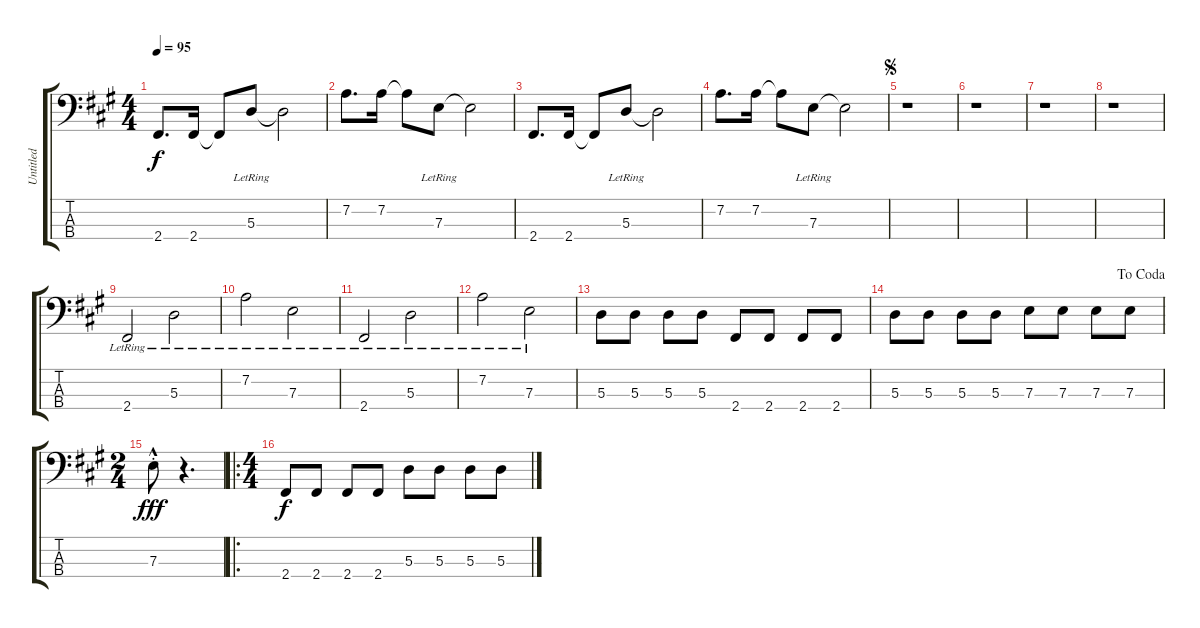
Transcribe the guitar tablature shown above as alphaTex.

\track ("Untitled" "Untitled") {instrument electricbasspick}
\staff {score tabs}
\tuning (G2 D2 A1 E1) {hide}
\ts (4 4)
\tempo 95
\clef f4
\ks a
2.4.8{d dy f instrument electricbasspick} 2.4.16 2.4{t}.8 5.3{lr}.8 5.3{t}.2 |
7.2.8{d} 7.2.16 7.2{t}.8 7.3{lr}.8 7.3{t}.2 |
2.4.8{d} 2.4.16 2.4{t}.8 5.3{lr}.8 5.3{t}.2 |
7.2.8{d} 7.2.16 7.2{t}.8 7.3{lr}.8 7.3{t}.2 |
\jump segno
r.1 |
r.1 |
r.1 |
r.1 |
2.4{lr}.2 5.3{lr}.2 |
7.2{lr}.2 7.3{lr}.2 |
2.4{lr}.2 5.3{lr}.2 |
7.2{lr}.2 7.3{lr}.2 |
5.3.8 5.3.8 5.3.8 5.3.8 2.4.8 2.4.8 2.4.8 2.4.8 |
\jump dacoda
5.3.8 5.3.8 5.3.8 5.3.8 7.3.8 7.3.8 7.3.8 7.3.8 |
\ts (2 4)
7.3{hac st}.8{dy fff} r.4{d} |
\ro
\ts (4 4)
2.4.8{dy f} 2.4.8 2.4.8 2.4.8 5.3.8 5.3.8 5.3.8 5.3.8
